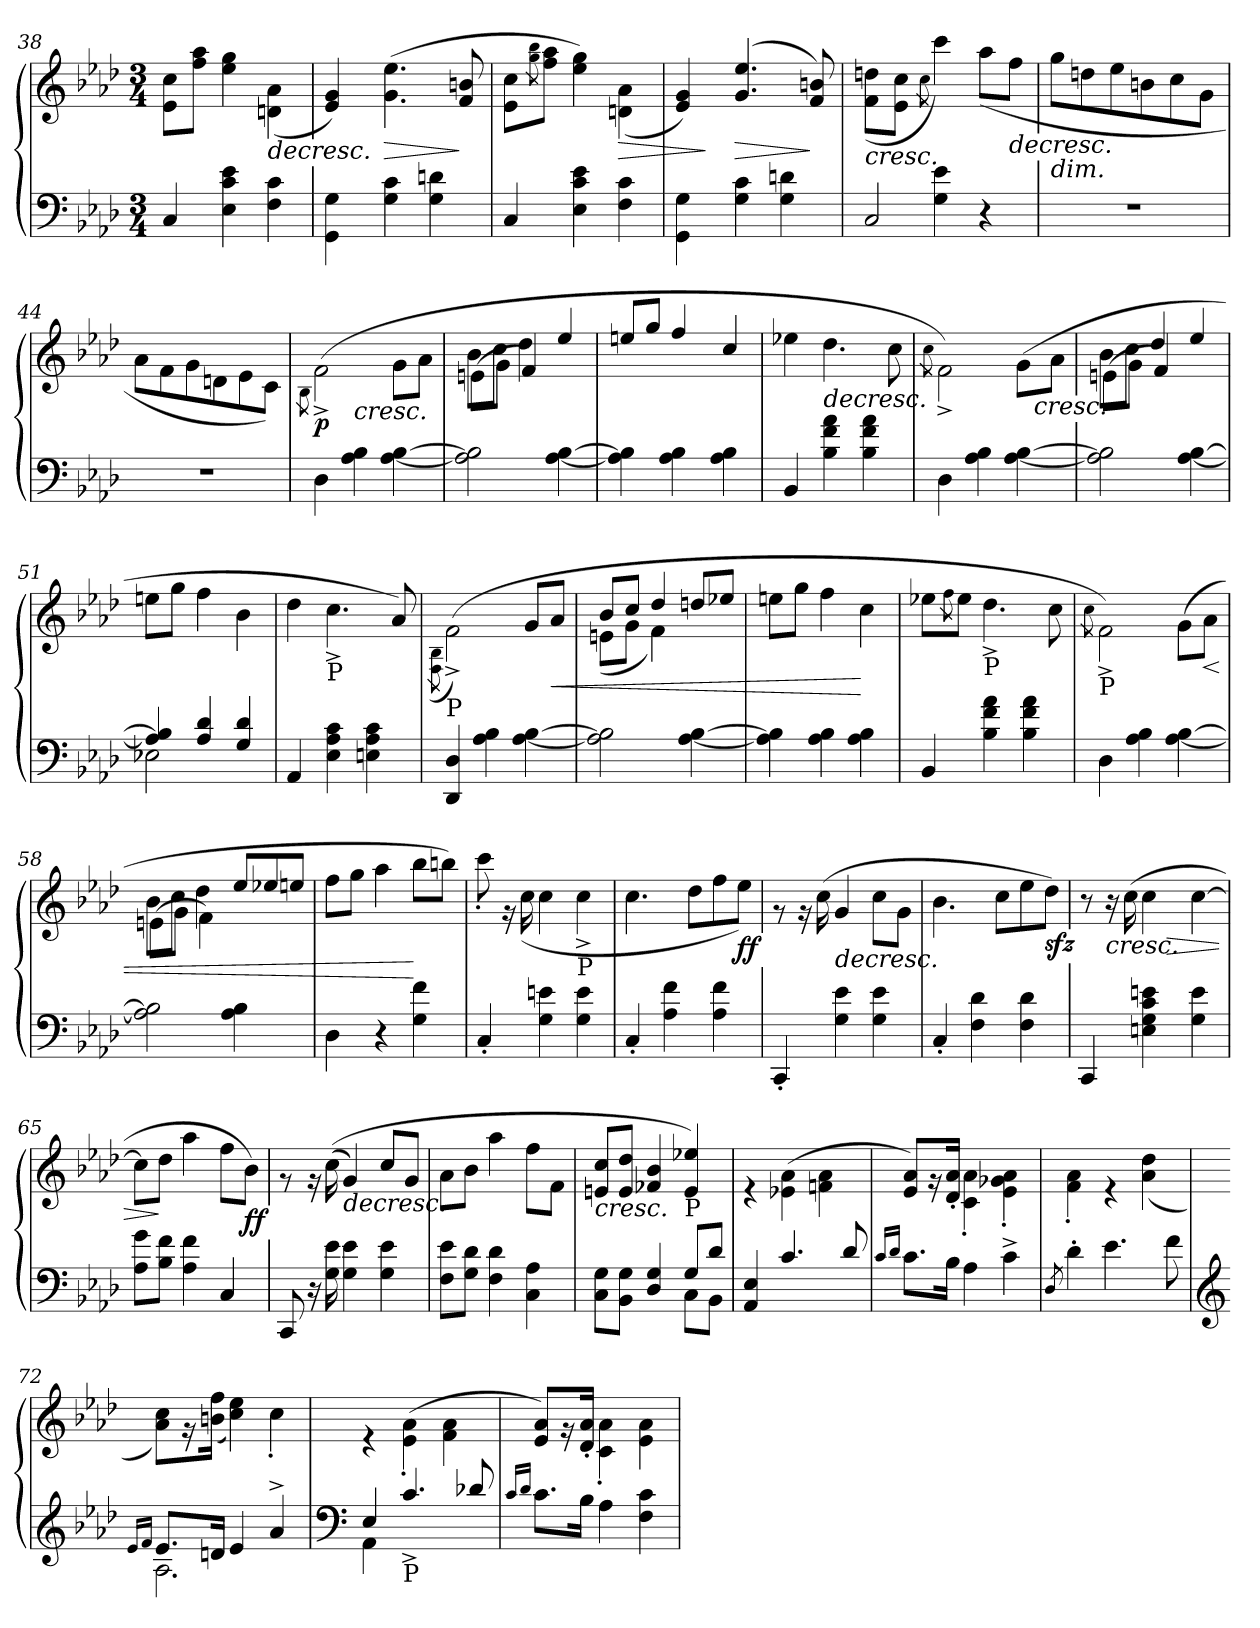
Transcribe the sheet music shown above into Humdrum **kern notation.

**kern	**kern	**dynam
*part1	*part1	*part1
*staff2	*staff1	*staff1/2
!!LO:PB:g=z
*clefF4	*clefG2	*
*k[b-e-a-d-]	*k[b-e-a-d-]	*
*A-:	*A-:	*
*M3/4	*M3/4	*
=38	=38	=38
*	*^	*
4C/	2.ryy	8e-\ 8cc\L	.
.	.	8ff\ 8aa-\J	.
4E-\ 4c\ 4e-\	.	4ee-\ 4gg\	.
!	!	!	!LO:HP:b
4F\ 4c\	.	(<4dn\ 4a-\	>
=39	=39	=39	=39
*	*	*^	*
4GG\ 4G\	2.ryy	8ryy	4e-/ 4g/)	.
.	.	8ryy	.	.
!	!	!	!	!LO:HP:b
4G\ 4c\	.	4ryy	(>4.g\ 4.ee-\	>
4G\ 4dn\	.	4ryy	.	.
.	.	.	8f/ 8bn/	]
*	*	*v	*v	*
=40	=40	=40	=40
4C/	2.ryy	8e-\ 8cc\L	.
.	.	8qgg\ 8qbb-\	.
.	.	8ff\ 8aa-\J	.
4E-\ 4c\ 4e-\	.	4ee-\ 4gg\)	.
!	!	!	!LO:HP:b
4F\ 4c\	.	(<4dn\ 4a-\	>
=41	=41	=41	=41
*	*	*^	*
4GG\ 4G\	2.ryy	8ryy	4e-/ 4g/)	.
.	.	8ryy	.	]
!	!	!	!	!LO:HP:b
4G\ 4c\	.	4ryy	(<4.g/ 4.ee-/	>
4G\ 4dn\	.	4ryy	.	.
.	.	.	8f/ 8bn/)	]
=42	=42	=42	=42	=42
*^	*	*	*	*
!	!	!	!	!	!LO:HP:b
*	*	*	*v	*v	*
4ryy	2C/	2.ryy	(>8f\ 8ddn\L	<
.	.	.	8e-\ 8cc\J	.
.	.	.	8qcc\	.
4G\ 4e-\	.	.	4ccc\)	.
4ryy	4r	.	(>8aa-\L	]
!	!	!	!	!LO:HP:b
.	.	.	8ff\J	>
*v	*v	*	*	*
=43	=43	=43	=43
!	!LO:TX:b:i:t=dim.	!	!
2.r	2.ryy	8gg\L	.
.	.	8ddn\	.
.	.	8ee-\	.
.	.	8bn\	.
.	.	8cc\	.
.	.	8g\J	.
=44	=44	=44	=44
2.r	2.ryy	8a-\L	.
.	.	8f\	.
.	.	8g\	.
.	.	8dn\	.
.	.	8e-\	.
.	.	8c\J)	[
!!LO:LB:g=z
=45	=45	=45	=45
.	.	8qB-\	.
*	*	*^	*
!	!	!	!	!LO:DY:b
4D-\	2.ryy	(>2f^\	4ryy	p
!	!	!	!	!LO:HP:b
4A-\ 4B-\	.	.	4ryy	<
[4A-\ [4B-\	.	8g\L	4ryy	.
.	.	8a-\J	.	.
=46	=46	=46	=46	=46
2A-\] 2B-\]	2.ryy	8b-\L	(>8en\L	.
.	.	8cc\J	8g\J	.
.	.	4dd-\	4f/)	.
[4A-\ [4B-\	.	4ee-/	4ryy	.
=47	=47	=47	=47	=47
4A-\] 4B-\]	2.ryy	4ryy	8een/L	.
.	.	.	8gg/J	.
4A-\ 4B-\	.	8ryy	4ff/	.
.	.	8ryy	.	]
4A-\ 4B-\	.	4ryy	4cc/	.
*	*	*v	*v	*
=48	=48	=48	=48
4BB-/	2.ryy	4ee-X\	.
!	!	!	!LO:HP:b
4B-\ 4f\ 4a-\	.	4.dd-\	>
4B-\ 4f\ 4a-\	.	.	.
.	.	8cc\	[
=49	=49	=49	=49
.	.	8qcc\	.
*	*	*^	*
4D-\	2.ryy	2f^\)	2ryy	.
4A-\ 4B-\	.	.	.	.
[4A-\ [4B-\	.	(>8g\L	16ryy	.
!	!	!	!	!LO:HP:b
.	.	.	16ryy	<
.	.	8a-\J	8ryy	.
=50	=50	=50	=50	=50
2A-\] 2B-\]	2.ryy	8b-\L	(<8en\L	.
.	.	8cc\J	8g\J	.
.	.	4dd-/	4f/)	.
[4A-\ [4B-\	.	4ee-/	4ryy	.
*	*	*v	*v	*
=51	=51	=51	=51
*^	*	*	*
4A-/] 4B-/]	2E-X\	2.ryy	8een\L	.
.	.	.	8gg\J	.
4A-/ 4d-/	.	.	4ff\	]
4G/ 4d-/	4ryy	.	4b-\	.
*v	*v	*	*	*
=52	=52	=52	=52
4AA-/	2.ryy	4dd-\	.
!	!	!LO:TX:b:t=P	!
4E-\ 4A-\ 4c\	.	4.cc^\	.
4En\ 4A-\ 4c\	.	.	.
.	.	8a-/)	.
!!LO:LB:g=z	!!
=53	=53	=53	=53
.	.	(>8qF\ 8qB-\	.
!	!LO:TX:b:t=P	!	!
4DD-/ 4D-/	2.ryy	(>2f^\)	.
4A-\ 4B-\	.	.	.
[4A-\ [4B-\	.	8g/L	.
!	!	!	!LO:HP:b
.	.	8a-/J	<
=54	=54	=54	=54
*	*	*^	*
2A-\] 2B-\]	2.ryy	(<8en\L	8b-/L	.
.	.	8g\J	8cc/J	.
.	.	4f\)	4dd-/	.
[4A-\ [4B-\	.	4ryy	8ddn/L	.
.	.	.	8ee-X/J	.
*	*	*v	*v	*
=55	=55	=55	=55
4A-\] 4B-\]	2.ryy	8een\L	.
.	.	8gg\J	.
4A-\ 4B-\	.	4ff\	.
4A-\ 4B-\	.	4cc\	[
=56	=56	=56	=56
4BB-/	2.ryy	8ee-X\L	.
.	.	8qff\	.
.	.	8ee-\J	.
!	!	!LO:TX:b:t=P	!
4B-\ 4f\ 4a-\	.	4.dd-^\	.
4B-\ 4f\ 4a-\	.	.	.
.	.	8cc\	.
=57	=57	=57	=57
.	.	8qcc\	.
!	!LO:TX:b:t=P	!	!
4D-\	2.ryy	2f^\)	.
4A-\ 4B-\	.	.	.
[4A-\ [4B-\	.	(>8g\L	.
!	!	!	!LO:HP:b
.	.	8a-\J	<
=58	=58	=58	=58
*	*	*^	*
2A-\] 2B-\]	2.ryy	8b-\L	(<8en\L	.
.	.	8cc\J	8g\J	.
.	.	4dd-\	4f\)	.
4A-\ 4B-\	.	8ee-/L	4ee-X/	.
.	.	8een/J	.	.
*	*	*v	*v	*
!!LO:LB:g=z
=59	=59	=59	=59
4D-\	2.ryy	8ff\L	.
.	.	8gg\J	.
4r	.	4aa-\	.
4G\ 4f\	.	8bb-\L	[
.	.	8bbn\J)	.
=60	=60	=60	=60
4C'/	2.ryy	8ccc'\	.
.	.	16r	.
.	.	(>16cc\	.
4G\ 4en\	.	4cc\	.
!	!	!LO:TX:b:t=P	!
4G\ 4e\	.	4cc^\	.
=61	=61	=61	=61
4C'/	2.ryy	4.cc\	.
4A-\ 4f\	.	.	.
.	.	8dd-\L	.
4A-\ 4f\	.	8ff\	.
!	!	!	!LO:DY:b
.	.	8ee-\J)	ff
=62	=62	=62	=62
4CC'/	2.ryy	8r	.
.	.	16r	.
.	.	(>16cc\	.
!	!	!	!LO:HP:b
4G\ 4e-\	.	4g/	>
4G\ 4e-\	.	8cc\L	.
.	.	8g\J	[
=63	=63	=63	=63
4C'/	2.ryy	4.b-\	.
4F\ 4d-\	.	.	.
.	.	8cc\L	.
4F\ 4d-\	.	8ee-\	.
!	!	!	!LO:DY:b
.	.	8dd-\J)	sfz
=64	=64	=64	=64
*	*	*^	*
4CC/	4ryy	8r	4ryy	.
!	!	!	!	!LO:HP:b
.	.	16r	.	<
.	.	(>16cc\	.	.
4En\ 4G\ 4c\ 4en\	8ryy	4cc\	8ryy	.
!	!	!	!	!LO:HP:n=1:b
.	8ryy	.	8ryy	] >
4G\ 4e\	4ryy	[4cc\	4ryy	.
*	*	*v	*v	*
=65	=65	=65	=65
8A-\ 8g\L	2.ryy	8cc\L]	.
8B-\ 8f\J	.	8dd-\J	]
4A-\ 4f\	.	4aa-\	.
4C/	.	8ff\L	.
!	!	!	!LO:DY:b
.	.	8b-\J)	ff
!!LO:LB:g=z	!!
=66	=66	=66	=66
8CC/	2.ryy	8r	.
16r	.	16r	.
16G\ 16e-\	.	(>(>16cc\	.
!	!	!	!LO:HP:b
4G\ 4e-\	.	4g/)	>
4G\ 4e-\	.	8cc/L	.
.	.	8g/J	[
=67	=67	=67	=67
8F\ 8e-\L	2.ryy	8a-\L	.
8G\ 8d-\J	.	8b-\J	.
4F\ 4d-\	.	4aa-\	.
4C\ 4A-\	.	8ff\L	.
.	.	8f\J	.
=68	=68	=68	=68
*^	*	*	*
!	!	!	!	!LO:HP:b
8C\ 8G\L	2ryy	2.ryy	8en/ 8cc/L	<
8BB-\ 8G\J	.	.	8e/ 8dd-/J	.
4D-/ 4G/	.	.	4f-X/ 4b-/	.
!LO:TX:a:t=P	!	!	!	!
8C\L	8G/L	.	4e/ 4ee-X/)	.
8BB-\J	8d-/J	.	.	.
*v	*v	*	*	*
*	*v	*v	*
.	.	]
=69	=69	=69
*	*^	*
*	*	*^	*
4AA-/ 4E-/	2.ryy	4r	2ryy	.
!	!	!	!	!LO:DY:a
!	!	!	!	!LO:DY:n=1:b
4.c/	.	(>4e-X\ 4a-\	.	p f
.	.	4fn\ 4a-\	8ryy	.
8d-/	.	.	8ryy	[
*	*v	*v	*v	*
=70	=70	=70
16qc/LL	.	.
16qd-/JJ	.	.
*	*^	*
8.c\L	2.ryy	8e-/ 8a-/L)	.
.	.	16r	.
16B-\Jk	.	16d-/' 16a-/'Jk	.
4A-\	.	4c\' 4a-\'	.
4c^\	.	4e-\' 4g-X\' 4a-\'	.
=71	=71	=71	=71
8qD-/	.	.	.
4d-'\	2.ryy	4f\' 4a-\'	.
4.e-\	.	4r	.
.	.	(>4a-\ 4dd-\	.
8f\	.	.	.
!!LO:PB:g=z	!!
=72	=72	=72	=72
*clefG2	*	*	*
16qe-/LL	.	.	.
16qf/JJ	.	.	.
*^	*	*	*
8.e-/L	2.A-\	2.ryy	8a-\ 8cc\L)	.
.	.	.	16r	.
16dn/Jk	.	.	(<16bn\ 16ff\Jk	.
4e-/	.	.	4cc\ 4ee-\)	.
4a-^/	.	.	4cc'\	.
=73	=73	=73	=73	=73
*clefF4	*	*	*	*
4E-/	4AA-\	2.ryy	4r	.
!LO:TX:b:t=P	!	!	!	!
4.c^/	2ryy	.	(>4e-\' 4a-\'	.
.	.	.	4f\ 4a-\	.
8d-X/	.	.	.	.
*v	*v	*	*	*
=74	=74	=74	=74
16qc/LL	.	.	.
16qd-/JJ	.	.	.
8.c\L	2.ryy	8e-/ 8a-/L)	.
.	.	16r	.
16B-\Jk	.	16d-/' 16a-/'Jk	.
4A-\	.	4c\' 4a-\'	.
4F\ 4c\	.	4e-\ 4a-\	.
*	*v	*v	*
=	=	=
*-	*-	*-
